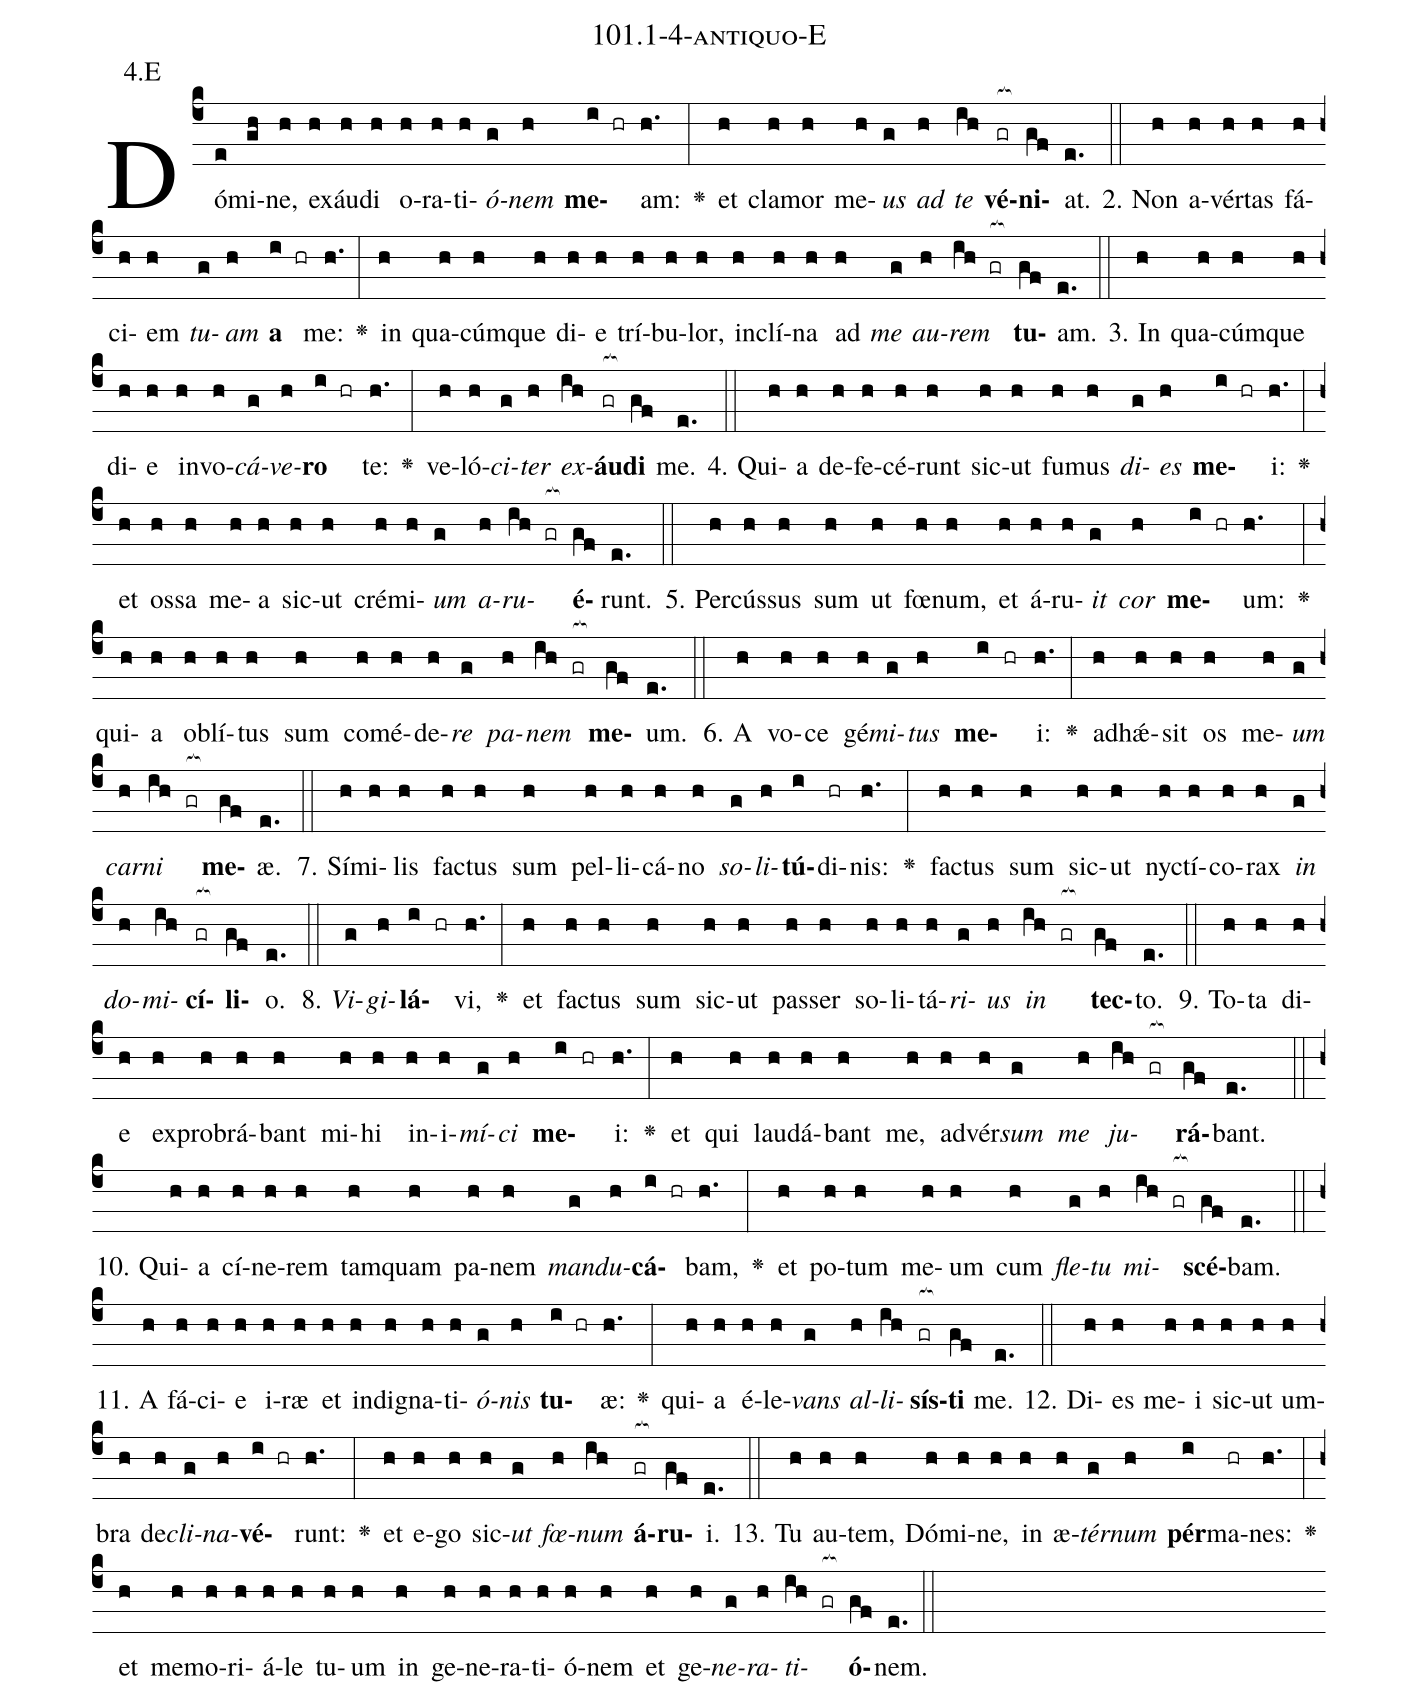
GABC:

name: 101.1-4-antiquo-E;
annotation: 4.E;
%%
(c4)Dó(e)mi(gh)ne,(h) ex(h)áu(h)di(h) o(h)ra(h)ti(h)<i>ó</i>(g)<i>nem</i>(h) <b>me</b>(i hr)am:(h.) <v>\greheightstar</v>(:) et(h) cla(h)mor(h) me(h)<i>us</i>(g) <i>ad</i>(h) <i>te</i>(ih) <b>vé</b>(gr[ocb:1{])<b>ni</b>(gf[ocb:0}])at.(e.) (::)
2. Non(h) a(h)vér(h)tas(h) fá(h)ci(h)em(h) <i>tu</i>(g)<i>am</i>(h) <b>a</b>(i hr) me:(h.) <v>\greheightstar</v>(:) in(h) qua(h)cúm(h)que(h) di(h)e(h) trí(h)bu(h)lor,(h) in(h)clí(h)na(h) ad(h) <i>me</i>(g) <i>au</i>(h)<i>rem</i>(ih gr[ocb:1{]) <b>tu</b>(gf[ocb:0}])am.(e.) (::)
3. In(h) qua(h)cúm(h)que(h) di(h)e(h) in(h)vo(h)<i>cá</i>(g)<i>ve</i>(h)<b>ro</b>(i hr) te:(h.) <v>\greheightstar</v>(:) ve(h)ló(h)<i>ci</i>(g)<i>ter</i>(h) <i>ex</i>(ih)<b>áu</b>(gr[ocb:1{])<b>di</b>(gf[ocb:0}]) me.(e.) (::)
4. Qui(h)a(h) de(h)fe(h)cé(h)runt(h) sic(h)ut(h) fu(h)mus(h) <i>di</i>(g)<i>es</i>(h) <b>me</b>(i hr)i:(h.) <v>\greheightstar</v>(:) et(h) os(h)sa(h) me(h)a(h) sic(h)ut(h) cré(h)mi(h)<i>um</i>(g) <i>a</i>(h)<i>ru</i>(ih gr[ocb:1{])<b>é</b>(gf[ocb:0}])runt.(e.) (::)
5. Per(h)cús(h)sus(h) sum(h) ut(h) fœ(h)num,(h) et(h) á(h)ru(h)<i>it</i>(g) <i>cor</i>(h) <b>me</b>(i hr)um:(h.) <v>\greheightstar</v>(:) qui(h)a(h) ob(h)lí(h)tus(h) sum(h) com(h)é(h)de(h)<i>re</i>(g) <i>pa</i>(h)<i>nem</i>(ih gr[ocb:1{]) <b>me</b>(gf[ocb:0}])um.(e.) (::)
6. A(h) vo(h)ce(h) gé(h)<i>mi</i>(g)<i>tus</i>(h) <b>me</b>(i hr)i:(h.) <v>\greheightstar</v>(:) ad(h)hǽ(h)sit(h) os(h) me(h)<i>um</i>(g) <i>car</i>(h)<i>ni</i>(ih gr[ocb:1{]) <b>me</b>(gf[ocb:0}])æ.(e.) (::)
7. Sí(h)mi(h)lis(h) fac(h)tus(h) sum(h) pel(h)li(h)cá(h)no(h) <i>so</i>(g)<i>li</i>(h)<b>tú</b>(i)di(hr)nis:(h.) <v>\greheightstar</v>(:) fac(h)tus(h) sum(h) sic(h)ut(h) nyc(h)tí(h)co(h)rax(h) <i>in</i>(g) <i>do</i>(h)<i>mi</i>(ih)<b>cí</b>(gr[ocb:1{])<b>li</b>(gf[ocb:0}])o.(e.) (::)
8. <i>Vi</i>(g)<i>gi</i>(h)<b>lá</b>(i hr)vi,(h.) <v>\greheightstar</v>(:) et(h) fac(h)tus(h) sum(h) sic(h)ut(h) pas(h)ser(h) so(h)li(h)tá(h)<i>ri</i>(g)<i>us</i>(h) <i>in</i>(ih gr[ocb:1{]) <b>tec</b>(gf[ocb:0}])to.(e.) (::)
9. To(h)ta(h) di(h)e(h) ex(h)pro(h)brá(h)bant(h) mi(h)hi(h) in(h)i(h)<i>mí</i>(g)<i>ci</i>(h) <b>me</b>(i hr)i:(h.) <v>\greheightstar</v>(:) et(h) qui(h) lau(h)dá(h)bant(h) me,(h) ad(h)vér(h)<i>sum</i>(g) <i>me</i>(h) <i>ju</i>(ih gr[ocb:1{])<b>rá</b>(gf[ocb:0}])bant.(e.) (::)
10. Qui(h)a(h) cí(h)ne(h)rem(h) tam(h)quam(h) pa(h)nem(h) <i>man</i>(g)<i>du</i>(h)<b>cá</b>(i hr)bam,(h.) <v>\greheightstar</v>(:) et(h) po(h)tum(h) me(h)um(h) cum(h) <i>fle</i>(g)<i>tu</i>(h) <i>mi</i>(ih gr[ocb:1{])<b>scé</b>(gf[ocb:0}])bam.(e.) (::)
11. A(h) fá(h)ci(h)e(h) i(h)ræ(h) et(h) in(h)di(h)gna(h)ti(h)<i>ó</i>(g)<i>nis</i>(h) <b>tu</b>(i hr)æ:(h.) <v>\greheightstar</v>(:) qui(h)a(h) é(h)le(h)<i>vans</i>(g) <i>al</i>(h)<i>li</i>(ih)<b>sís</b>(gr[ocb:1{])<b>ti</b>(gf[ocb:0}]) me.(e.) (::)
12. Di(h)es(h) me(h)i(h) sic(h)ut(h) um(h)bra(h) de(h)<i>cli</i>(g)<i>na</i>(h)<b>vé</b>(i hr)runt:(h.) <v>\greheightstar</v>(:) et(h) e(h)go(h) sic(h)<i>ut</i>(g) <i>fœ</i>(h)<i>num</i>(ih) <b>á</b>(gr[ocb:1{])<b>ru</b>(gf[ocb:0}])i.(e.) (::)
13. Tu(h) au(h)tem,(h) Dó(h)mi(h)ne,(h) in(h) æ(h)<i>tér</i>(g)<i>num</i>(h) <b>pér</b>(i)ma(hr)nes:(h.) <v>\greheightstar</v>(:) et(h) me(h)mo(h)ri(h)á(h)le(h) tu(h)um(h) in(h) ge(h)ne(h)ra(h)ti(h)ó(h)nem(h) et(h) ge(h)<i>ne</i>(g)<i>ra</i>(h)<i>ti</i>(ih gr[ocb:1{])<b>ó</b>(gf[ocb:0}])nem.(e.) (::)
